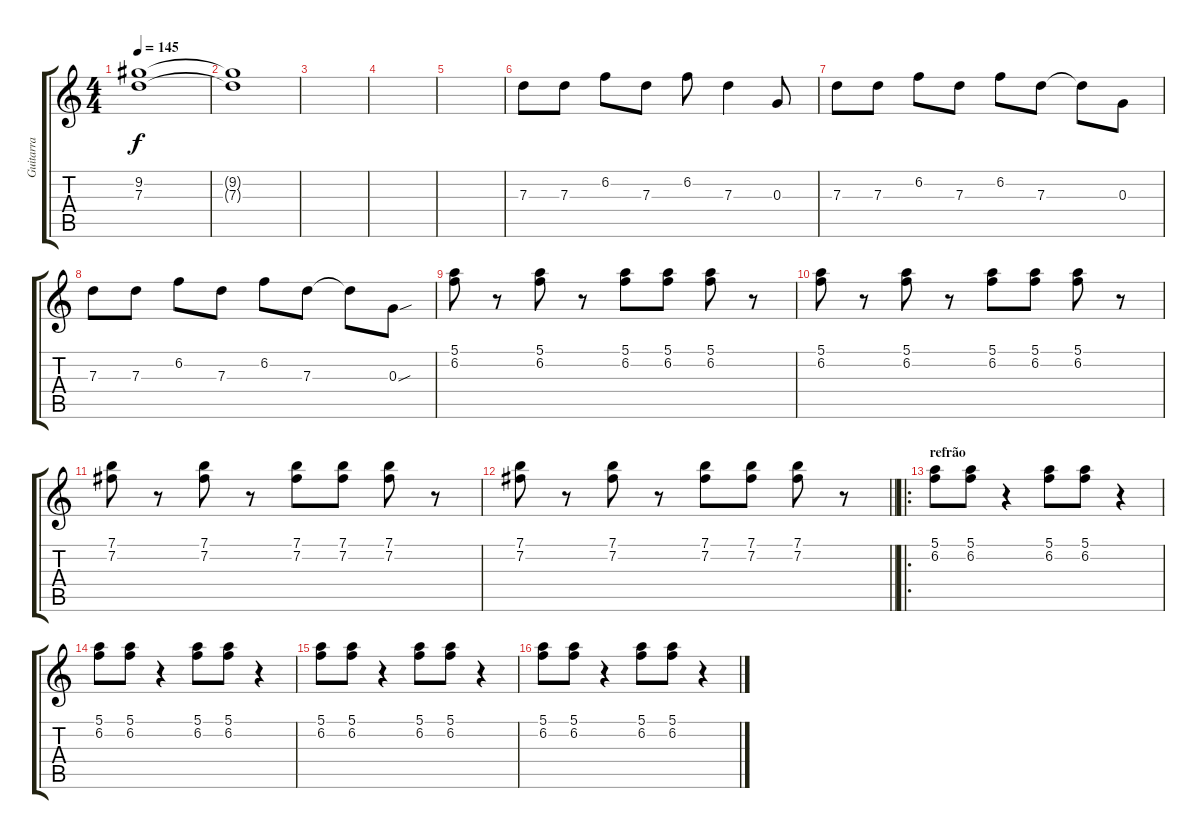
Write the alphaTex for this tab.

\track ("Guitarra" "Guitarra") {instrument overdrivenguitar}
\staff {score tabs}
\tuning (E4 B3 G3 D3 A2 E2) {hide}
\ts (4 4)
\tempo 145
\clef g2
\ks c
(9.2 7.3).1{dy f} |
(9.2{t} 7.3{t}).1 |
|
|
|
7.3.8 7.3.8 6.2.8 7.3.8 6.2.8 7.3.4 0.3.8 |
7.3.8 7.3.8 6.2.8 7.3.8 6.2.8 7.3.8 7.3{t}.8 0.3.8 |
7.3.8 7.3.8 6.2.8 7.3.8 6.2.8 7.3.8 7.3{t}.8 0.3{sou}.8 |
(5.1 6.2).8 r.8 (5.1 6.2).8 r.8 (5.1 6.2).8 (5.1 6.2).8 (5.1 6.2).8 r.8 |
(5.1 6.2).8 r.8 (5.1 6.2).8 r.8 (5.1 6.2).8 (5.1 6.2).8 (5.1 6.2).8 r.8 |
(7.1 7.2).8 r.8 (7.1 7.2).8 r.8 (7.1 7.2).8 (7.1 7.2).8 (7.1 7.2).8 r.8 |
\barLineRight lightlight
(7.1 7.2).8 r.8 (7.1 7.2).8 r.8 (7.1 7.2).8 (7.1 7.2).8 (7.1 7.2).8 r.8 |
\ro
\section ("" "refrão")
(5.1 6.2).8 (5.1 6.2).8 r.4 (5.1 6.2).8 (5.1 6.2).8 r.4 |
(5.1 6.2).8 (5.1 6.2).8 r.4 (5.1 6.2).8 (5.1 6.2).8 r.4 |
(5.1 6.2).8 (5.1 6.2).8 r.4 (5.1 6.2).8 (5.1 6.2).8 r.4 |
(5.1 6.2).8 (5.1 6.2).8 r.4 (5.1 6.2).8 (5.1 6.2).8 r.4
